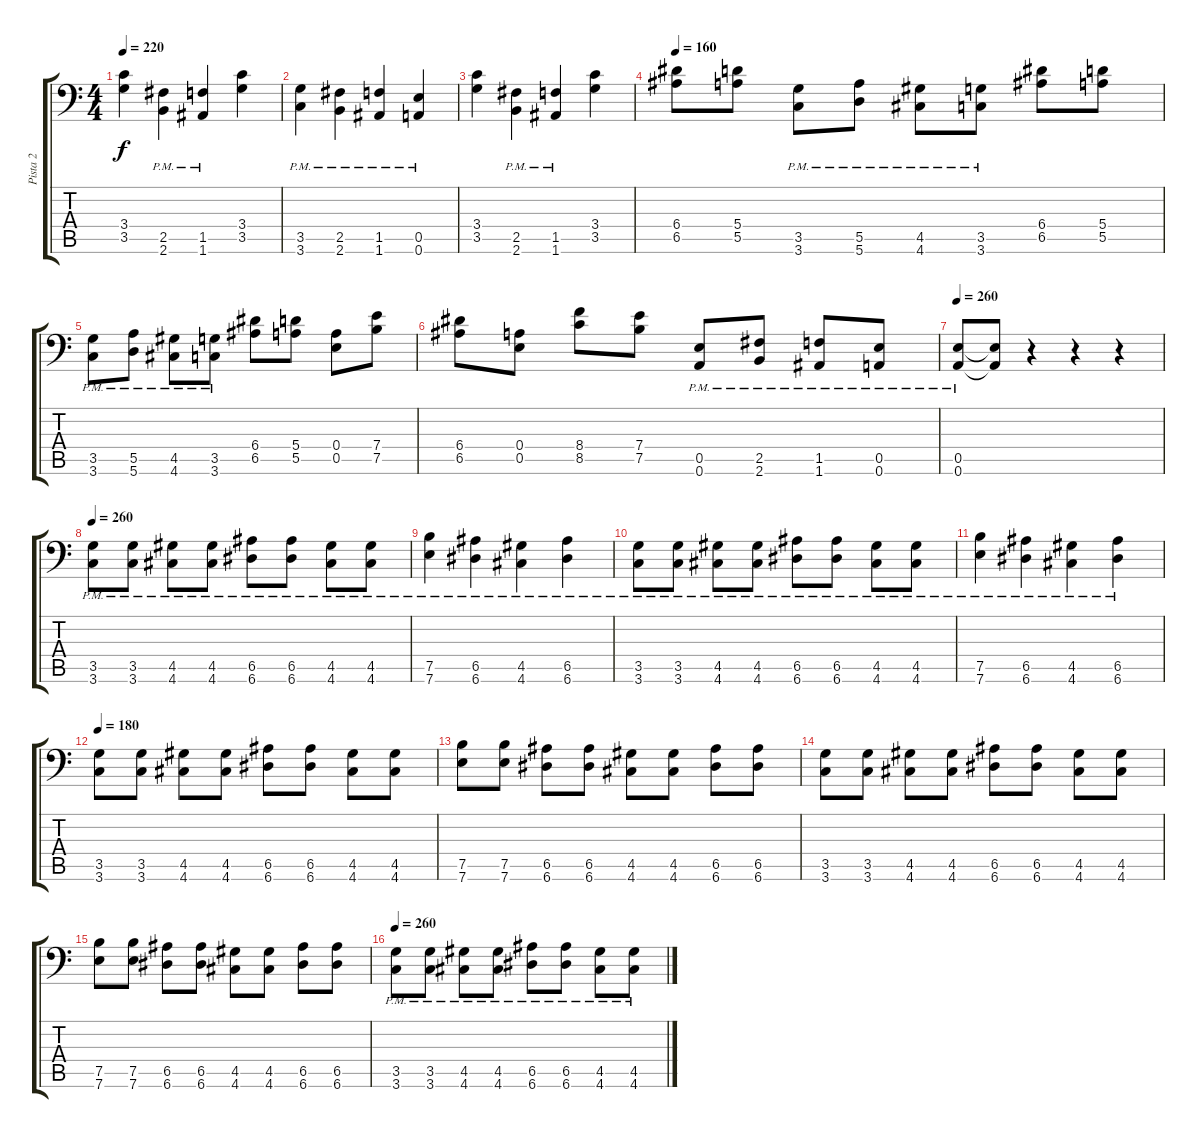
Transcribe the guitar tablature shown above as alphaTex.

\track ("Pista 2" "Pista 2") {instrument distortionguitar}
\staff {score tabs}
\tuning (B3 Gb3 D3 A2 E2 A1) {hide}
\ts (4 4)
\tempo 220
\clef f4
\ks c
(3.4 3.5).4{dy f} (2.5{pm} 2.6{pm}).4 (1.5{pm} 1.6{pm}).4 (3.4 3.5).4 |
(3.5{pm} 3.6{pm}).4 (2.5{pm} 2.6{pm}).4 (1.5{pm} 1.6{pm}).4 (0.5{pm} 0.6{pm}).4 |
(3.4 3.5).4 (2.5{pm} 2.6{pm}).4 (1.5{pm} 1.6{pm}).4 (3.4 3.5).4 |
\tempo 160
(6.4 6.5).8 (5.4 5.5).8 (3.5{pm} 3.6{pm}).8 (5.5{pm} 5.6{pm}).8 (4.5{pm} 4.6{pm}).8 (3.5{pm} 3.6{pm}).8 (6.4 6.5).8 (5.4 5.5).8 |
(3.5{pm} 3.6{pm}).8 (5.5{pm} 5.6{pm}).8 (4.5{pm} 4.6{pm}).8 (3.5{pm} 3.6{pm}).8 (6.4 6.5).8 (5.4 5.5).8 (0.4 0.5).8 (7.4 7.5).8 |
(6.4 6.5).8 (0.4 0.5).8 (8.4 8.5).8 (7.4 7.5).8 (0.5{pm} 0.6{pm}).8 (2.5{pm} 2.6{pm}).8 (1.5{pm} 1.6{pm}).8 (0.5{pm} 0.6{pm}).8 |
\tempo 260
(0.5{pm} 0.6{pm}).8 (0.5{t} 0.6{t}).8 r.4 r.4 r.4 |
\tempo 260
(3.5{pm} 3.6{pm}).8 (3.5{pm} 3.6{pm}).8 (4.5{pm} 4.6{pm}).8 (4.5{pm} 4.6{pm}).8 (6.5{pm} 6.6{pm}).8 (6.5{pm} 6.6{pm}).8 (4.5{pm} 4.6{pm}).8 (4.5{pm} 4.6{pm}).8 |
(7.5{pm} 7.6{pm}).4 (6.5{pm} 6.6{pm}).4 (4.5{pm} 4.6{pm}).4 (6.5{pm} 6.6{pm}).4 |
(3.5{pm} 3.6{pm}).8 (3.5{pm} 3.6{pm}).8 (4.5{pm} 4.6{pm}).8 (4.5{pm} 4.6{pm}).8 (6.5{pm} 6.6{pm}).8 (6.5{pm} 6.6{pm}).8 (4.5{pm} 4.6{pm}).8 (4.5{pm} 4.6{pm}).8 |
(7.5{pm} 7.6{pm}).4 (6.5{pm} 6.6{pm}).4 (4.5{pm} 4.6{pm}).4 (6.5{pm} 6.6{pm}).4 |
\tempo 180
(3.5 3.6).8 (3.5 3.6).8 (4.5 4.6).8 (4.5 4.6).8 (6.5 6.6).8 (6.5 6.6).8 (4.5 4.6).8 (4.5 4.6).8 |
(7.5 7.6).8 (7.5 7.6).8 (6.5 6.6).8 (6.5 6.6).8 (4.5 4.6).8 (4.5 4.6).8 (6.5 6.6).8 (6.5 6.6).8 |
(3.5 3.6).8 (3.5 3.6).8 (4.5 4.6).8 (4.5 4.6).8 (6.5 6.6).8 (6.5 6.6).8 (4.5 4.6).8 (4.5 4.6).8 |
(7.5 7.6).8 (7.5 7.6).8 (6.5 6.6).8 (6.5 6.6).8 (4.5 4.6).8 (4.5 4.6).8 (6.5 6.6).8 (6.5 6.6).8 |
\tempo 260
(3.5{pm} 3.6{pm}).8 (3.5{pm} 3.6{pm}).8 (4.5{pm} 4.6{pm}).8 (4.5{pm} 4.6{pm}).8 (6.5{pm} 6.6{pm}).8 (6.5{pm} 6.6{pm}).8 (4.5{pm} 4.6{pm}).8 (4.5{pm} 4.6{pm}).8
